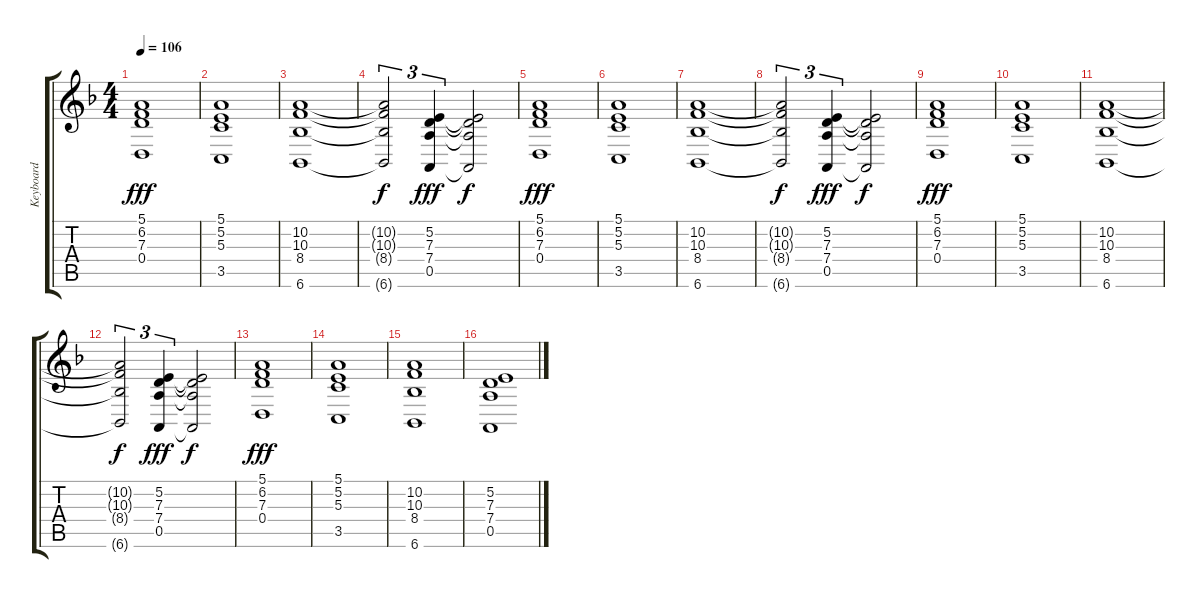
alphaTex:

\track ("Keyboard" "Keyboard") {instrument synthstrings2}
\staff {score tabs}
\tuning (E4 B3 G3 D3 A2 E2) {hide}
\ts (4 4)
\tempo 106
\clef g2
\ks f
(5.1 6.2 7.3 0.4).1{dy fff instrument synthstrings2} |
(5.1 5.2 5.3 3.5).1 |
(10.2 10.3 8.4 6.6).1 |
(10.2{t} 10.3{t} 8.4{t} 6.6{t}).2{tu (3 2) dy f} (5.2 7.3 7.4 0.5).4{tu (3 2) dy fff} (5.2{t} 7.3{t} 7.4{t} 0.5{t}).2{dy f} |
(5.1 6.2 7.3 0.4).1{dy fff} |
(5.1 5.2 5.3 3.5).1 |
(10.2 10.3 8.4 6.6).1 |
(10.2{t} 10.3{t} 8.4{t} 6.6{t}).2{tu (3 2) dy f} (5.2 7.3 7.4 0.5).4{tu (3 2) dy fff} (5.2{t} 7.3{t} 7.4{t} 0.5{t}).2{dy f} |
(5.1 6.2 7.3 0.4).1{dy fff} |
(5.1 5.2 5.3 3.5).1 |
(10.2 10.3 8.4 6.6).1 |
(10.2{t} 10.3{t} 8.4{t} 6.6{t}).2{tu (3 2) dy f} (5.2 7.3 7.4 0.5).4{tu (3 2) dy fff} (5.2{t} 7.3{t} 7.4{t} 0.5{t}).2{dy f} |
(5.1 6.2 7.3 0.4).1{dy fff} |
(5.1 5.2 5.3 3.5).1 |
(10.2 10.3 8.4 6.6).1 |
(5.2 7.3 7.4 0.5).1
